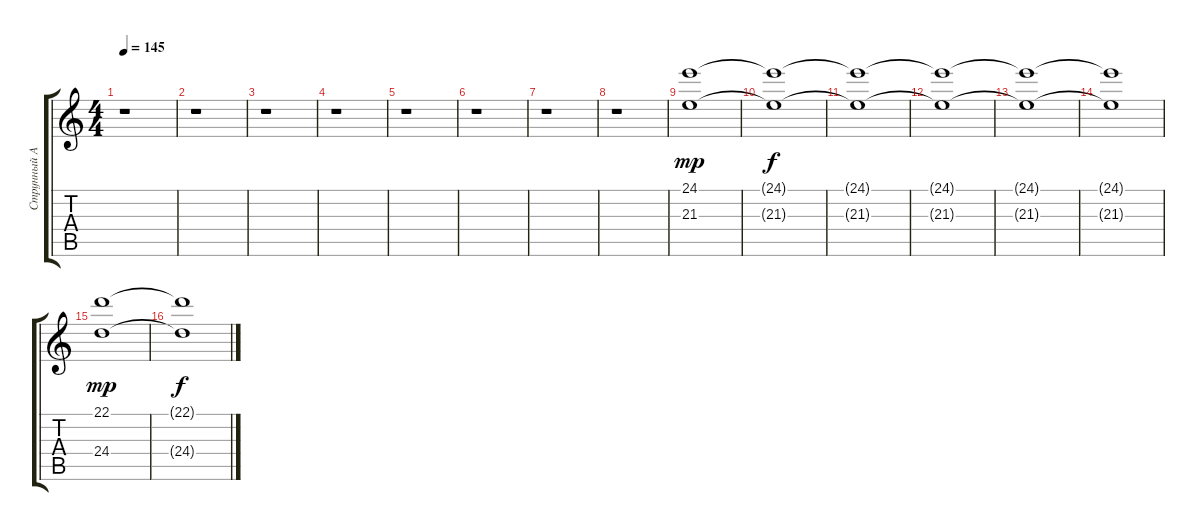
\track ("Струнный Ансамбль 1" "Струнный А") {instrument stringensemble1}
\staff {score tabs}
\tuning (E4 B3 G3 D3 A2 E2) {hide}
\ts (4 4)
\tempo 145
\clef g2
\ks c
r.1{dy mp} |
r.1 |
r.1 |
r.1 |
r.1 |
r.1 |
r.1 |
r.1 |
(24.1 21.3).1 |
(24.1{t} 21.3{t}).1{dy f} |
(24.1{t} 21.3{t}).1 |
(24.1{t} 21.3{t}).1 |
(24.1{t} 21.3{t}).1 |
(24.1{t} 21.3{t}).1 |
(22.1 24.4).1{dy mp} |
(22.1{t} 24.4{t}).1{dy f}
